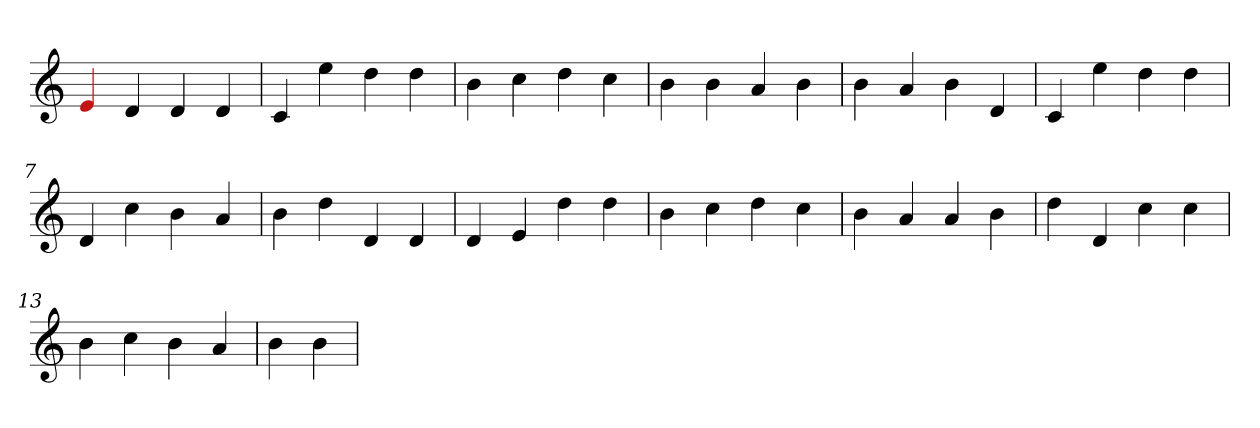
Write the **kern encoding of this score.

**kern
*part1
*staff1
*clefG2
=1
4Re
4d
4d
4d
=2
4c
4ee
4dd
4dd
=3
4b
4cc
4dd
4cc
=4
4b
4b
4a
4b
=5
4b
4a
4b
4d
=6
4c
4ee
4dd
4dd
=7
4d
4cc
4b
4a
=8
4b
4dd
4d
4d
=9
4d
4e
4dd
4dd
=10
4b
4cc
4dd
4cc
=11
4b
4a
4a
4b
=12
4dd
4d
4cc
4cc
=13
4b
4cc
4b
4a
=14
4b
4b
=
*-
